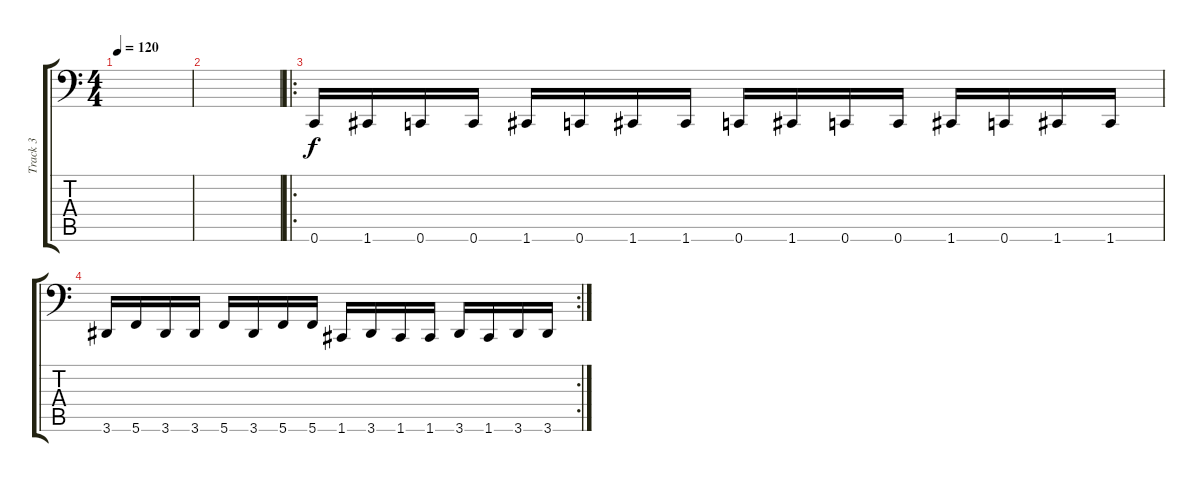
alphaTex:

\track ("Track 3" "Track 3") {instrument electricbasspick}
\staff {score tabs}
\tuning (D3 A2 F2 C2 G1 C1) {hide}
\ts (4 4)
\tempo 120
\clef f4
\ks c
|
|
\ro
0.6.16 1.6.16 0.6.16 0.6.16 1.6.16 0.6.16 1.6.16 1.6.16 0.6.16 1.6.16 0.6.16 0.6.16 1.6.16 0.6.16 1.6.16 1.6.16 |
\rc 2
3.6.16 5.6.16 3.6.16 3.6.16 5.6.16 3.6.16 5.6.16 5.6.16 1.6.16 3.6.16 1.6.16 1.6.16 3.6.16 1.6.16 3.6.16 3.6.16
